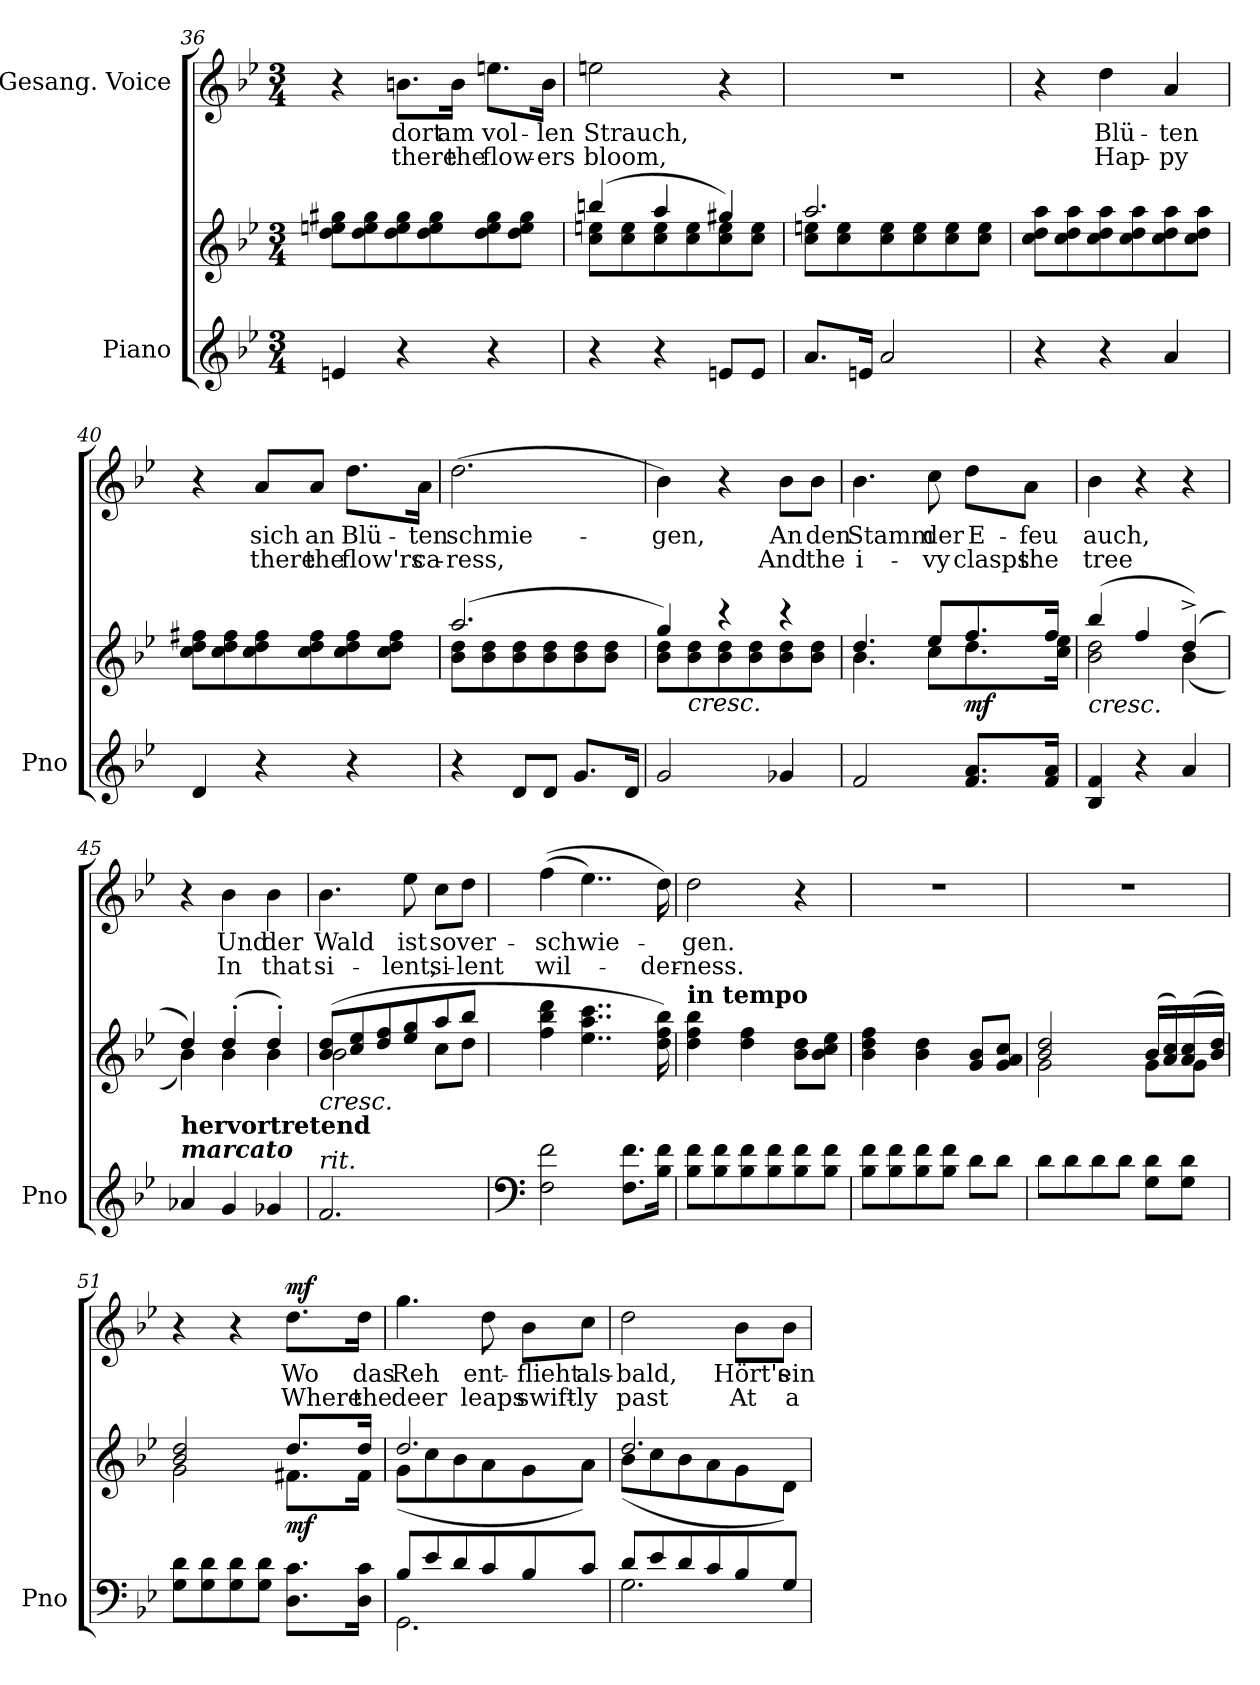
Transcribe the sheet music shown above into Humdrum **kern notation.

**kern	**kern	**dynam	**kern	**text	**text	**dynam
*part2	*part2	*part2	*part1	*part1	*part1	*part1
*staff3	*staff2	*staff2/3	*staff1	*staff1	*staff1	*staff1
*I"Piano	*	*	*I"Gesang. Voice	*	*	*
*I'Pno	*	*	*	*	*	*
*clefG2	*clefG2	*	*clefG2	*	*	*
*k[b-e-]	*k[b-e-]	*	*k[b-e-]	*	*	*
*M3/4	*M3/4	*	*M3/4	*	*	*
=36	=36	=36	=36	=36	=36	=36
4en/	8dd\ 8een\ 8gg#X\L	.	4r	.	.	.
.	8dd\ 8ee\ 8gg#\	.	.	.	.	.
!	!	!	!	!LO:LY:b	!LO:LY:b	!
4r	8dd\ 8ee\ 8gg#\	.	8.bn\L	dort	there	.
.	8dd\ 8ee\ 8gg#\	.	.	.	.	.
!	!	!	!	!LO:LY:b	!LO:LY:b	!
.	.	.	16b\Jk	am	the	.
!	!	!	!	!LO:LY:b	!LO:LY:b	!
4r	8dd\ 8ee\ 8gg#\	.	8.een\L	vol-	flow-	.
.	8dd\ 8ee\ 8gg#\J	.	.	.	.	.
!	!	!	!	!LO:LY:b	!LO:LY:b	!
.	.	.	16b\Jk	-len	-ers	.
=37	=37	=37	=37	=37	=37	=37
*	*^	*	*	*	*	*
!	!	!	!	!	!LO:LY:b	!LO:LY:b	!
4r	(4bbn/	8cc\ 8een\L	.	2een\	Strauch,	bloom,	.
.	.	8cc\ 8ee\	.	.	.	.	.
4r	4aa/	8cc\ 8ee\	.	.	.	.	.
.	.	8cc\ 8ee\	.	.	.	.	.
8en/L	4gg#X/)	8cc\ 8ee\	.	4r	.	.	.
8e/J	.	8cc\ 8ee\J	.	.	.	.	.
=38	=38	=38	=38	=38	=38	=38	=38
8.a/L	2.aa/	8cc\ 8een\L	.	2.r	.	.	.
.	.	8cc\ 8ee\	.	.	.	.	.
16en/Jk	.	.	.	.	.	.	.
2a/	.	8cc\ 8ee\	.	.	.	.	.
.	.	8cc\ 8ee\	.	.	.	.	.
.	.	8cc\ 8ee\	.	.	.	.	.
.	.	8cc\ 8ee\J	.	.	.	.	.
*	*v	*v	*	*	*	*	*
=39	=39	=39	=39	=39	=39	=39
4r	8cc\ 8dd\ 8aa\L	.	4r	.	.	.
.	8cc\ 8dd\ 8aa\	.	.	.	.	.
!	!	!	!	!LO:LY:b	!LO:LY:b	!
4r	8cc\ 8dd\ 8aa\	.	4dd\	Blü-	Hap-	.
.	8cc\ 8dd\ 8aa\	.	.	.	.	.
!	!	!	!	!LO:LY:b	!LO:LY:b	!
4a/	8cc\ 8dd\ 8aa\	.	4a/	-ten	-py	.
.	8cc\ 8dd\ 8aa\J	.	.	.	.	.
!!LO:PB:g=z
=40	=40	=40	=40	=40	=40	=40
4d/	8cc\ 8dd\ 8ff#X\L	.	4r	.	.	.
.	8cc\ 8dd\ 8ff#\	.	.	.	.	.
!	!	!	!	!LO:LY:b	!LO:LY:b	!
4r	8cc\ 8dd\ 8ff#\	.	8a/L	sich	there	.
!	!	!	!	!LO:LY:b	!LO:LY:b	!
.	8cc\ 8dd\ 8ff#\	.	8a/J	an	the	.
!	!	!	!	!LO:LY:b	!LO:LY:b	!
4r	8cc\ 8dd\ 8ff#\	.	8.dd\L	Blü-	flow'rs	.
.	8cc\ 8dd\ 8ff#\J	.	.	.	.	.
!	!	!	!	!LO:LY:b	!LO:LY:b	!
.	.	.	16a\Jk	-ten	ca-	.
=41	=41	=41	=41	=41	=41	=41
*	*^	*	*	*	*	*
!	!	!	!	!	!LO:LY:b	!LO:LY:b	!
4r	(2.aa/	8b-\ 8dd\L	.	(<2.dd\	schmie-	-ress,	.
.	.	8b-\ 8dd\	.	.	.	.	.
8d/L	.	8b-\ 8dd\	.	.	.	.	.
8d/J	.	8b-\ 8dd\	.	.	.	.	.
8.g/L	.	8b-\ 8dd\	.	.	.	.	.
.	.	8b-\ 8dd\J	.	.	.	.	.
16d/Jk	.	.	.	.	.	.	.
=42	=42	=42	=42	=42	=42	=42	=42
!	!	!	!	!	!LO:LY:b	!	!
2g/	4gg/)	8b-\ 8dd\L	.	4b-\)	-gen,	.	.
!	!	!LO:TX:b:i:t=cresc.	!	!	!	!	!
.	.	8b-\ 8dd\	.	.	.	.	.
.	4r	8b-\ 8dd\	.	4r	.	.	.
.	.	8b-\ 8dd\	.	.	.	.	.
!	!	!	!	!	!LO:LY:b	!LO:LY:b	!
4g-X/	4r	8b-\ 8dd\	.	8b-\L	An	And	.
!	!	!	!	!	!LO:LY:b	!LO:LY:b	!
.	.	8b-\ 8dd\J	.	8b-\J	den	the	.
=43	=43	=43	=43	=43	=43	=43	=43
!	!	!	!	!	!LO:LY:b	!LO:LY:b	!
2f/	4.dd/	4.b-\	.	4.b-\	Stamm	i-	.
!	!	!	!	!	!LO:LY:b	!LO:LY:b	!
.	8ee-/L	8cc\L	.	8cc\	der	-vy	.
!	!	!	!LO:DY:b	!	!LO:LY:b	!LO:LY:b	!
8.f/ 8.a/L	8.ff/	8.dd\	mf	8dd\L	E-	clasps	.
!	!	!	!	!	!LO:LY:b	!LO:LY:b	!
.	.	.	.	8a\J	-feu	the	.
16f/ 16a/Jk	16ff/Jk	16cc\ 16ee-\Jk	.	.	.	.	.
=44	=44	=44	=44	=44	=44	=44	=44
!	!	!	!LO:HP:b	!	!LO:LY:b	!LO:LY:b	!
4B-/ 4f/	(4bb-/	2b-\ 2dd\	<	4b-\	auch,	tree	.
4r	4ff/	.	.	4r	.	.	.
4a/	(4dd^/)	(4b-\	.	4r	.	.	.
!!LO:LB:g=z
=45	=45	=45	=45	=45	=45	=45	=45
!LO:TX:a:Bi:t=marcato	!	!	!	!	!	!	!
!LO:TX:a:B:t=hervortretend	!	!	!	!	!	!	!
4a-X/	4dd/)	4b-\)	.	4r	.	.	.
!	!	!	!	!	!LO:LY:b	!LO:LY:b	!
4g/	(4dd'/	4b-\	.	4b-\	Und	In	.
!	!	!	!	!	!LO:LY:b	!LO:LY:b	!
4g-X/	4dd'/)	4b-\	.	4b-\	der	that	.
=46	=46	=46	=46	=46	=46	=46	=46
!	!LO:TX:b:i:t=cresc.	!	!	!	!	!	!
!LO:TX:a:i:t=rit.	!	!	!	!	!	!	!
!	!	!	!	!	!LO:LY:b	!LO:LY:b	!
2.f/	(8b-/ 8dd/L	2b-\	.	4.b-\	Wald	si-	.
.	8cc/ 8ee-/	.	.	.	.	.	.
.	8dd/ 8ff/	.	.	.	.	.	.
!	!	!	!	!	!LO:LY:b	!LO:LY:b	!
.	8ee-/ 8gg/	.	.	8ee-\	ist	-lent,	.
!	!	!	!	!	!LO:LY:b	!LO:LY:b	!
.	8aa/	8cc\L	.	8cc\L	so	si-	.
!	!	!	!	!	!LO:LY:b	!LO:LY:b	!
.	8bb-/J	8dd\J	.	8dd\J	ver-	-lent	.
*	*v	*v	*	*	*	*	*
=47	=47	=47	=47	=47	=47	=47
*clefF4	*	*	*	*	*	*
*	*^	*	*	*	*	*
!	!	!	!	!	!LO:LY:b	!LO:LY:b	!
*	*v	*v	*	*	*	*	*
2F\ 2f\	4ff\ 4bb-\ 4ddd\	.	(<(4ff\	-schwie-	wil-	.
.	4..ee-\ 4..aa\ 4..ccc\	.	4..ee-\)	.	.	.
8.F\ 8.f\L	.	.	.	.	.	.
!	!	!	!	!	!LO:LY:b	!
16B-\ 16f\Jk	16dd\ 16ff\ 16bb-\)	.	16dd\)	.	-der-	.
=48	=48	=48	=48	=48	=48	=48
!	!LO:TX:a:B:t=in tempo	!	!	!	!	!
!	!	!	!	!LO:LY:b	!LO:LY:b	!
8B-\ 8f\L	4dd\ 4ff\ 4bb-\	.	2dd\	-gen.	-ness.	.
8B-\ 8f\	.	.	.	.	.	.
8B-\ 8f\	4dd\ 4ff\	.	.	.	.	.
8B-\ 8f\	.	.	.	.	.	.
8B-\ 8f\	8b-\ 8dd\L	.	4r	.	.	.
8B-\ 8f\J	8b-\ 8cc\ 8ee-\J	.	.	.	.	.
=49	=49	=49	=49	=49	=49	=49
8B-\ 8f\L	4b-\ 4dd\ 4ff\	.	2.r	.	.	.
8B-\ 8f\	.	.	.	.	.	.
8B-\ 8f\	4b-\ 4dd\	.	.	.	.	.
8B-\ 8f\J	.	.	.	.	.	.
8d\L	8g/ 8b-/L	.	.	.	.	.
8d\J	8g/ 8a/ 8cc/J	.	.	.	.	.
=50	=50	=50	=50	=50	=50	=50
*	*^	*	*	*	*	*
8d\L	2b-/ 2dd/	2g\	.	2.r	.	.	.
8d\	.	.	.	.	.	.	.
8d\	.	.	.	.	.	.	.
8d\J	.	.	.	.	.	.	.
8G\ 8d\L	(16b-/LL	8g\L	.	.	.	.	.
.	16a/ 16cc/)	.	.	.	.	.	.
8G\ 8d\J	(16a/ 16cc/	8g\J	.	.	.	.	.
.	16b-/ 16dd/JJ)	.	.	.	.	.	.
!!LO:LB:g=z
=51	=51	=51	=51	=51	=51	=51	=51
8G\ 8d\L	2b-/ 2dd/	2g\	.	4r	.	.	.
8G\ 8d\	.	.	.	.	.	.	.
8G\ 8d\	.	.	.	4r	.	.	.
8G\ 8d\J	.	.	.	.	.	.	.
!	!	!	!LO:DY:b	!	!LO:LY:b	!LO:LY:b	!LO:DY:a
8.D\ 8.c\L	8.dd/L	8.f#X\L	mf	8.dd\L	Wo	Where	mf
!	!	!	!	!	!LO:LY:b	!LO:LY:b	!
16D\ 16c\Jk	16dd/Jk	16f#\Jk	.	16dd\Jk	das	the	.
=52	=52	=52	=52	=52	=52	=52	=52
*^	*	*	*	*	*	*	*
!	!	!	!	!	!	!LO:LY:b	!LO:LY:b	!
8B-/L	2.GG\	2.dd/	(>8g\L	.	4.gg\	Reh	deer	.
8e-/	.	.	8cc\	.	.	.	.	.
8d/	.	.	8b-\	.	.	.	.	.
!	!	!	!	!	!	!LO:LY:b	!LO:LY:b	!
8c/	.	.	8a\	.	8dd\	ent-	leaps	.
!	!	!	!	!	!	!LO:LY:b	!LO:LY:b	!
8B-/	.	.	8g\	.	8b-\L	-flieht	swift-	.
!	!	!	!	!	!	!LO:LY:b	!LO:LY:b	!
8c/J	.	.	8a\J)	.	8cc\J	als-	-ly	.
*v	*v	*	*	*	*	*	*	*
*	*v	*v	*	*	*	*	*
.	.	[	.	.	.	.
=53	=53	=53	=53	=53	=53	=53
*^	*^	*	*	*	*	*
!	!	!	!	!	!	!LO:LY:b	!LO:LY:b	!
8d/L	2.G\	2.dd/	(>8b-\L	.	2dd\	-bald,	past	.
8e-/	.	.	8cc\	.	.	.	.	.
8d/	.	.	8b-\	.	.	.	.	.
8c/	.	.	8a\	.	.	.	.	.
!	!	!	!	!	!	!LO:LY:b	!LO:LY:b	!
8B-/	.	.	8g\	.	8b-\L	Hört's	At	.
!	!	!	!	!	!	!LO:LY:b	!LO:LY:b	!
8G/J	.	.	8d\J)	.	8b-\J	ein	a	.
*v	*v	*	*	*	*	*	*	*
*	*v	*v	*	*	*	*	*
=	=	=	=	=	=	=
*-	*-	*-	*-	*-	*-	*-
